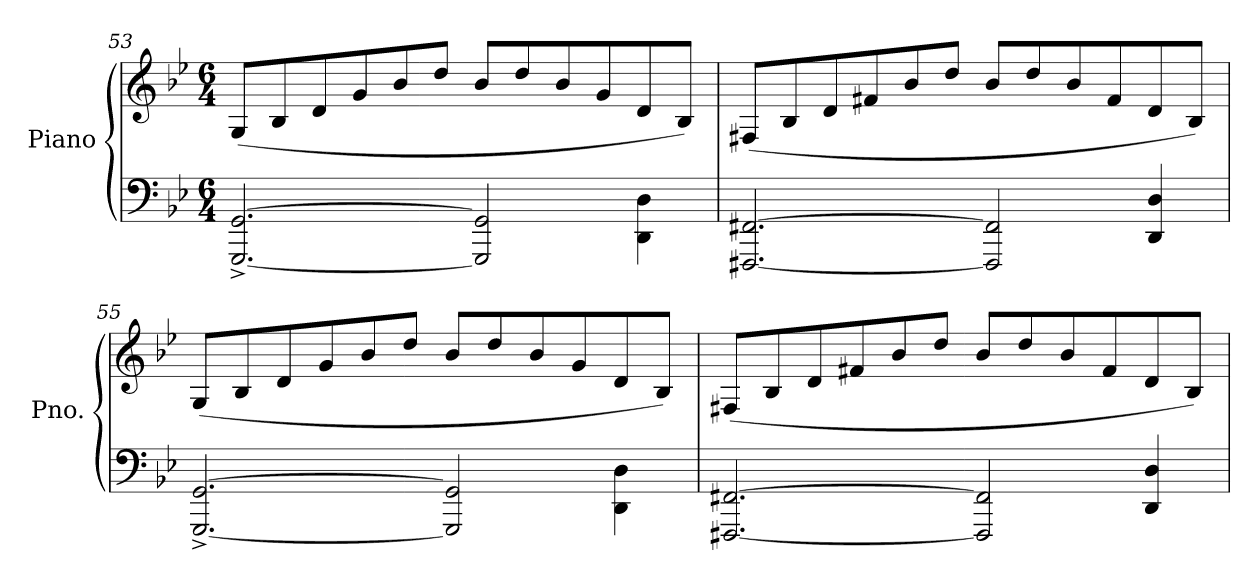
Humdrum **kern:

**kern	**kern
*part1	*part1
*staff2	*staff1
*I"Piano	*
*I'Pno.	*
!!LO:LB:g=z
*clefF4	*clefG2
*k[b-e-]	*k[b-e-]
*M6/4	*M6/4
=53	=53
[2.GGG/^ [2.GG/^	(>8G/L
.	8B-/
.	8d/
.	8g/
.	8b-/
.	8dd/J
2GGG/] 2GG/]	8b-/L
.	8dd/
.	8b-/
.	8g/
4DD\ 4D\	8d/
.	8B-/J)
=54	=54
[2.FFF#X/ [2.FF#X/	(>8F#X/L
.	8B-/
.	8d/
.	8f#X/
.	8b-/
.	8dd/J
2FFF#/] 2FF#/]	8b-/L
.	8dd/
.	8b-/
.	8f#/
4DD/ 4D/	8d/
.	8B-/J)
=55	=55
[2.GGG/^ [2.GG/^	(>8G/L
.	8B-/
.	8d/
.	8g/
.	8b-/
.	8dd/J
2GGG/] 2GG/]	8b-/L
.	8dd/
.	8b-/
.	8g/
4DD\ 4D\	8d/
.	8B-/J)
!!LO:LB:g=z
=56	=56
[2.FFF#X/ [2.FF#X/	(>8F#X/L
.	8B-/
.	8d/
.	8f#X/
.	8b-/
.	8dd/J
2FFF#/] 2FF#/]	8b-/L
.	8dd/
.	8b-/
.	8f#/
4DD/ 4D/	8d/
.	8B-/J)
=	=
*-	*-
